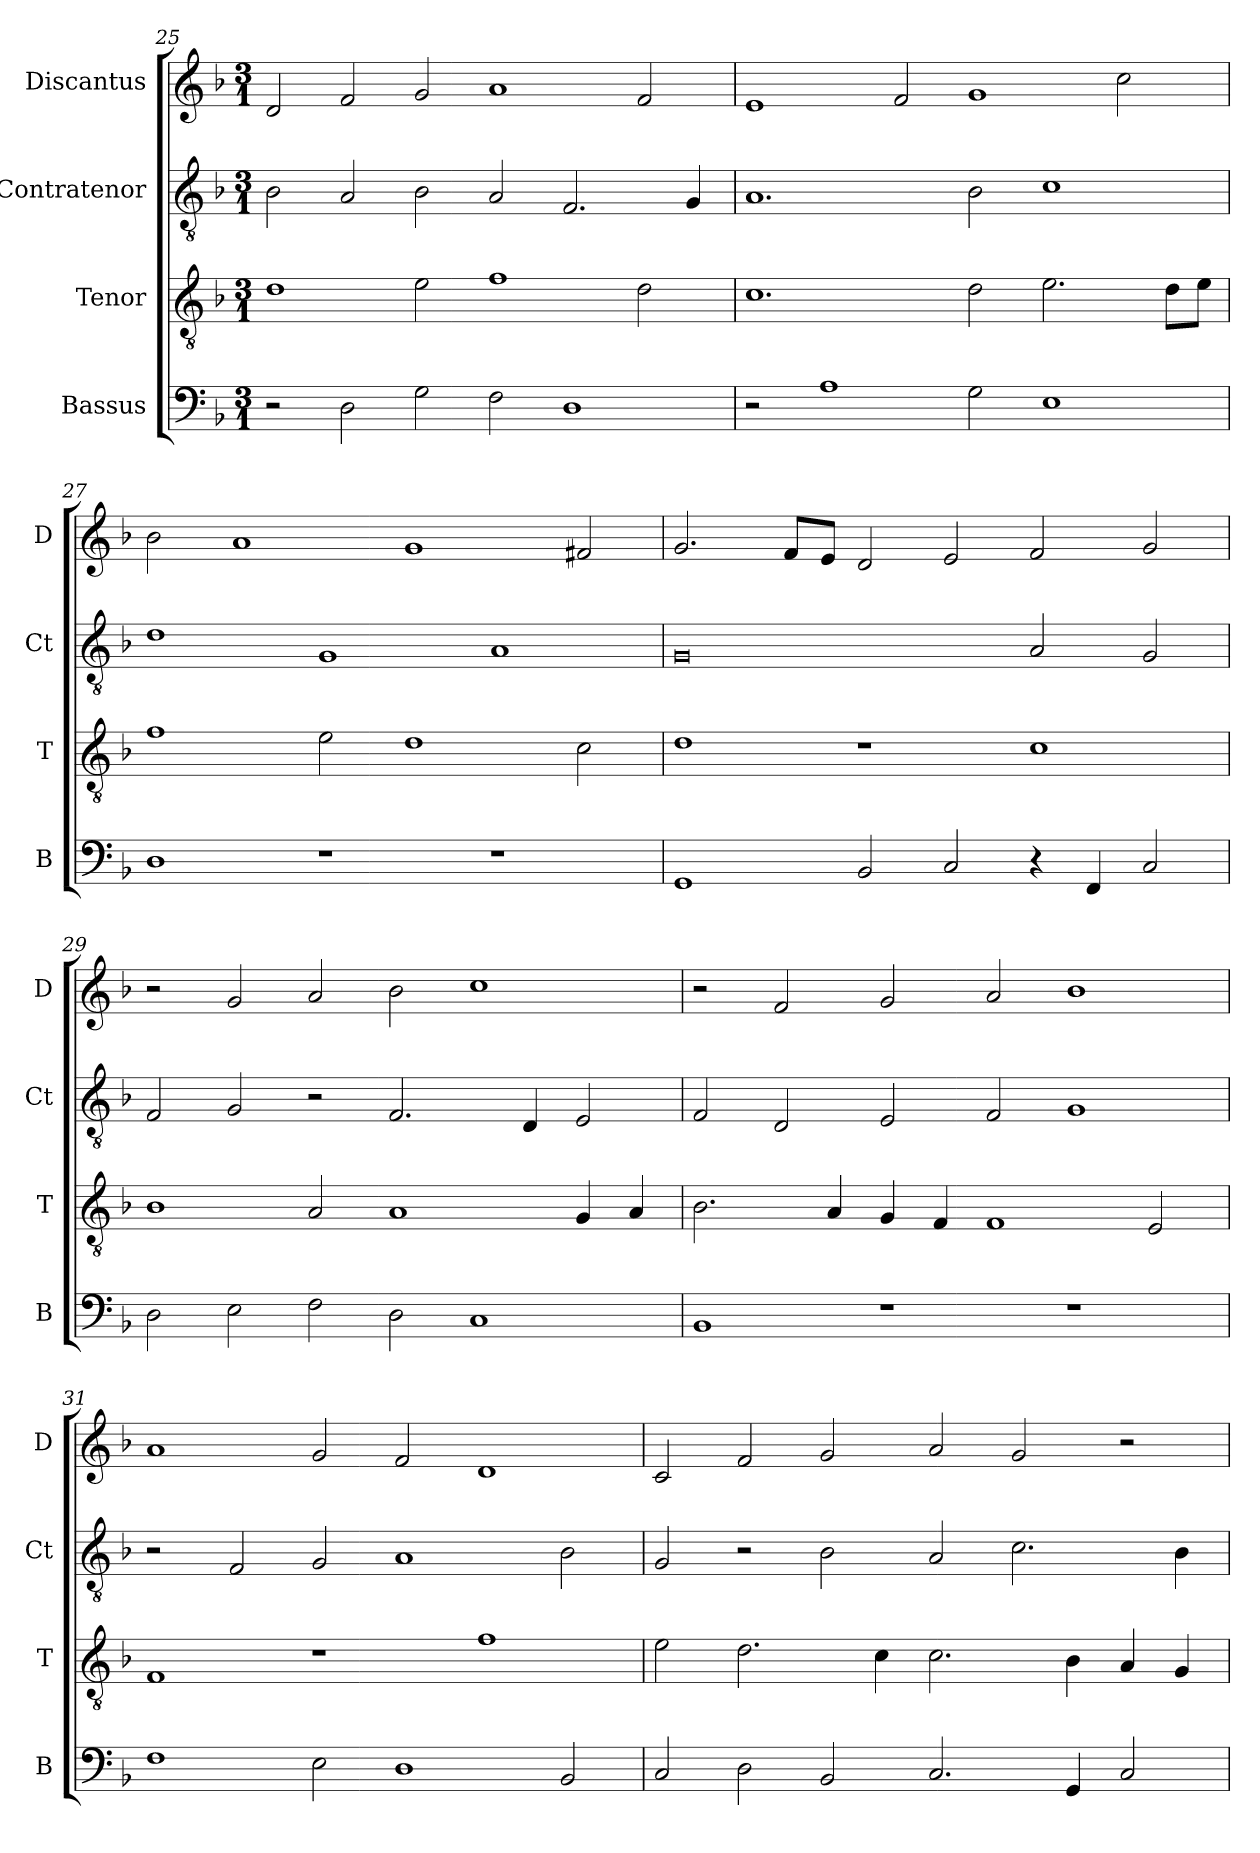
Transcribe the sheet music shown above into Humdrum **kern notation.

**kern	**kern	**kern	**kern
*part4	*part3	*part2	*part1
*staff4	*staff3	*staff2	*staff1
*I"Bassus	*I"Tenor	*I"Contratenor	*I"Discantus
*I'B	*I'T	*I'Ct	*I'D
*clefF4	*clefGv2	*clefGv2	*clefG2
*k[b-]	*k[b-]	*k[b-]	*k[b-]
*M3/1	*M3/1	*M3/1	*M3/1
=25	=25	=25	=25
2r	1d	2B-\	2d/
2D\	.	2A/	2f/
2G\	2e\	2B-\	2g/
2F\	1f	2A/	1a
1D	.	2.F/	.
.	2d\	.	2f/
.	.	4G/	.
=26	=26	=26	=26
2r	1.c	1.A	1e
1A	.	.	.
.	.	.	2f/
2G\	2d\	2B-\	1g
1E	2.e\	1c	.
.	.	.	2cc\
.	8d\L	.	.
.	8e\J	.	.
=27	=27	=27	=27
1D	1f	1d	2b-\
.	.	.	1a
1r	2e\	1G	.
.	1d	.	1g
1r	.	1A	.
.	2c\	.	2f#X/
=28	=28	=28	=28
1GG	1d	0G	2.g/
.	.	.	8f/L
.	.	.	8e/J
2BB-/	1r	.	2d/
2C/	.	.	2e/
4r	1c	2A/	2f/
4FF/	.	.	.
2C/	.	2G/	2g/
=29	=29	=29	=29
2D\	1B-	2F/	2r
2E\	.	2G/	2g/
2F\	2A/	2r	2a/
2D\	1A	2.F/	2b-\
1C	.	.	1cc
.	.	4D/	.
.	4G/	2E/	.
.	4A/	.	.
=30	=30	=30	=30
1BB-	2.B-\	2F/	2r
.	.	2D/	2f/
.	4A/	.	.
1r	4G/	2E/	2g/
.	4F/	.	.
.	1F	2F/	2a/
1r	.	1G	1b-
.	2E/	.	.
=31	=31	=31	=31
1F	1F	2r	1a
.	.	2F/	.
2E\	1r	2G/	2g/
1D	.	1A	2f/
.	1f	.	1d
2BB-/	.	2B-\	.
=32	=32	=32	=32
2C/	2e\	2G/	2c/
2D\	2.d\	2r	2f/
2BB-/	.	2B-\	2g/
.	4c\	.	.
2.C/	2.c\	2A/	2a/
.	.	2.c\	2g/
4GG/	4B-\	.	.
2C/	4A/	.	2r
.	4G/	4B-\	.
=	=	=	=
*-	*-	*-	*-
